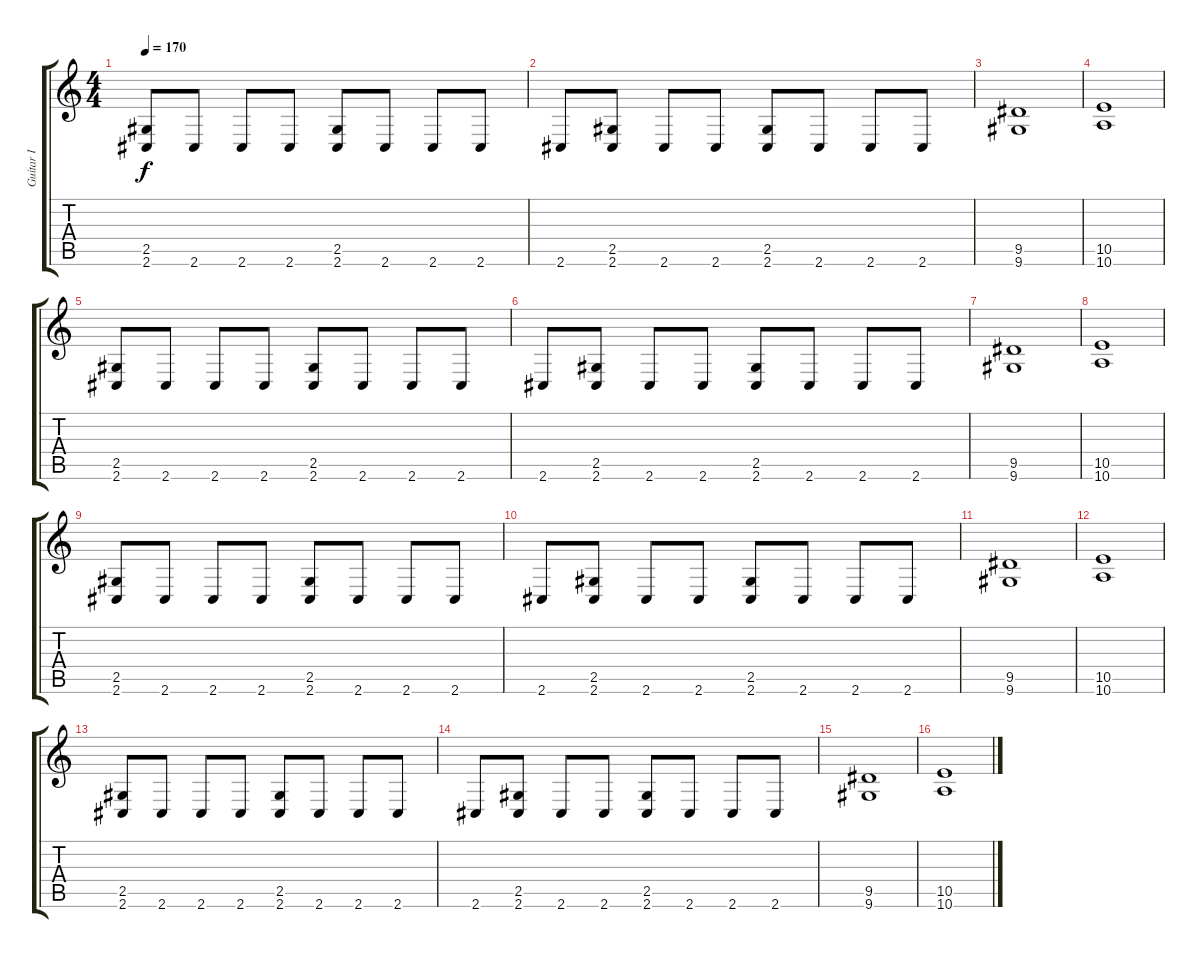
\track ("Guitar I" "Guitar I") {instrument distortionguitar}
\staff {score tabs}
\tuning (Db4 Ab4 E3 B2 Gb2 B1) {hide}
\ts (4 4)
\tempo 170
\clef g2
\ks c
(2.5 2.6).8{dy f} 2.6.8 2.6.8 2.6.8 (2.5 2.6).8 2.6.8 2.6.8 2.6.8 |
2.6.8 (2.5 2.6).8 2.6.8 2.6.8 (2.5 2.6).8 2.6.8 2.6.8 2.6.8 |
(9.5 9.6).1 |
(10.5 10.6).1 |
(2.5 2.6).8 2.6.8 2.6.8 2.6.8 (2.5 2.6).8 2.6.8 2.6.8 2.6.8 |
2.6.8 (2.5 2.6).8 2.6.8 2.6.8 (2.5 2.6).8 2.6.8 2.6.8 2.6.8 |
(9.5 9.6).1 |
(10.5 10.6).1 |
(2.5 2.6).8 2.6.8 2.6.8 2.6.8 (2.5 2.6).8 2.6.8 2.6.8 2.6.8 |
2.6.8 (2.5 2.6).8 2.6.8 2.6.8 (2.5 2.6).8 2.6.8 2.6.8 2.6.8 |
(9.5 9.6).1 |
(10.5 10.6).1 |
(2.5 2.6).8 2.6.8 2.6.8 2.6.8 (2.5 2.6).8 2.6.8 2.6.8 2.6.8 |
2.6.8 (2.5 2.6).8 2.6.8 2.6.8 (2.5 2.6).8 2.6.8 2.6.8 2.6.8 |
(9.5 9.6).1 |
(10.5 10.6).1
